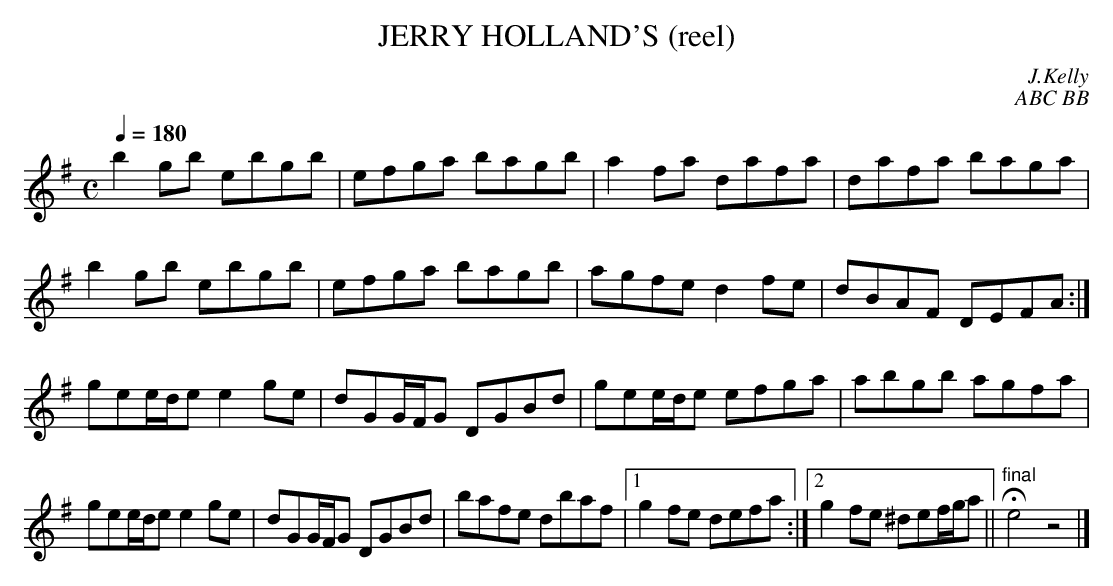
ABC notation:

X:1
T:JERRY HOLLAND'S (reel)
C:J.Kelly
C:ABC BB
M:C
L:1/8
Q:1/4=180
K:Em
b2gb ebgb|efga bagb|a2fa dafa|dafa baga|
b2gb ebgb|efga bagb|agfe d2fe|dBAF DEFA:|
gee/d/e e2ge|dGG/F/G DGBd|gee/d/e efga|abgb agfa|
gee/d/e e2ge|dGG/F/G DGBd|bafe dbaf|1 g2fe defa:|\
[2 g2fe ^def/g/a||"final"He4z4|]
